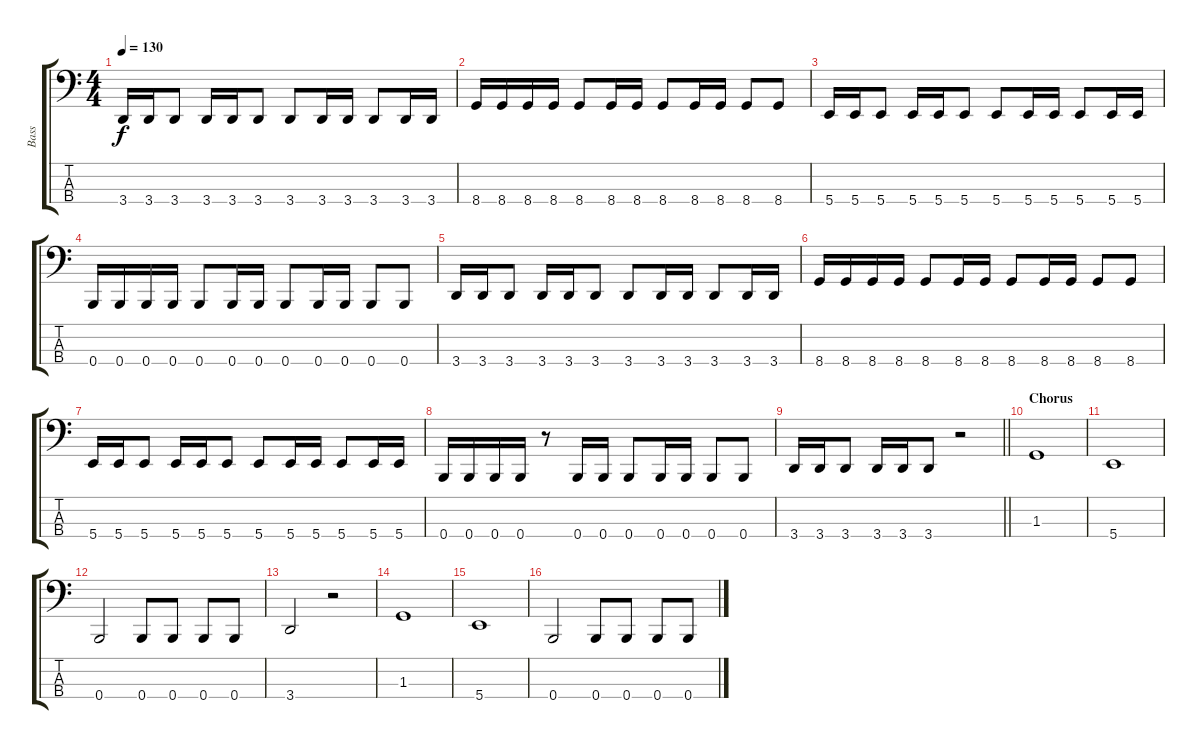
\track ("Bass" "Bass") {instrument electricbasspick}
\staff {score tabs}
\tuning (E2 B1 Gb1 B0) {hide}
\ts (4 4)
\tempo 130
\clef f4
\ks c
3.4.16{dy f} 3.4.16 3.4.8 3.4.16 3.4.16 3.4.8 3.4.8 3.4.16 3.4.16 3.4.8 3.4.16 3.4.16 |
8.4.16 8.4.16 8.4.16 8.4.16 8.4.8 8.4.16 8.4.16 8.4.8 8.4.16 8.4.16 8.4.8 8.4.8 |
5.4.16 5.4.16 5.4.8 5.4.16 5.4.16 5.4.8 5.4.8 5.4.16 5.4.16 5.4.8 5.4.16 5.4.16 |
0.4.16 0.4.16 0.4.16 0.4.16 0.4.8 0.4.16 0.4.16 0.4.8 0.4.16 0.4.16 0.4.8 0.4.8 |
3.4.16 3.4.16 3.4.8 3.4.16 3.4.16 3.4.8 3.4.8 3.4.16 3.4.16 3.4.8 3.4.16 3.4.16 |
8.4.16 8.4.16 8.4.16 8.4.16 8.4.8 8.4.16 8.4.16 8.4.8 8.4.16 8.4.16 8.4.8 8.4.8 |
5.4.16 5.4.16 5.4.8 5.4.16 5.4.16 5.4.8 5.4.8 5.4.16 5.4.16 5.4.8 5.4.16 5.4.16 |
0.4.16 0.4.16 0.4.16 0.4.16 r.8 0.4.16 0.4.16 0.4.8 0.4.16 0.4.16 0.4.8 0.4.8 |
\barLineRight lightlight
3.4.16 3.4.16 3.4.8 3.4.16 3.4.16 3.4.8 r.2 |
\section ("" "Chorus")
1.3.1 |
5.4.1 |
0.4.2 0.4.8 0.4.8 0.4.8 0.4.8 |
3.4.2 r.2 |
1.3.1 |
5.4.1 |
0.4.2 0.4.8 0.4.8 0.4.8 0.4.8
